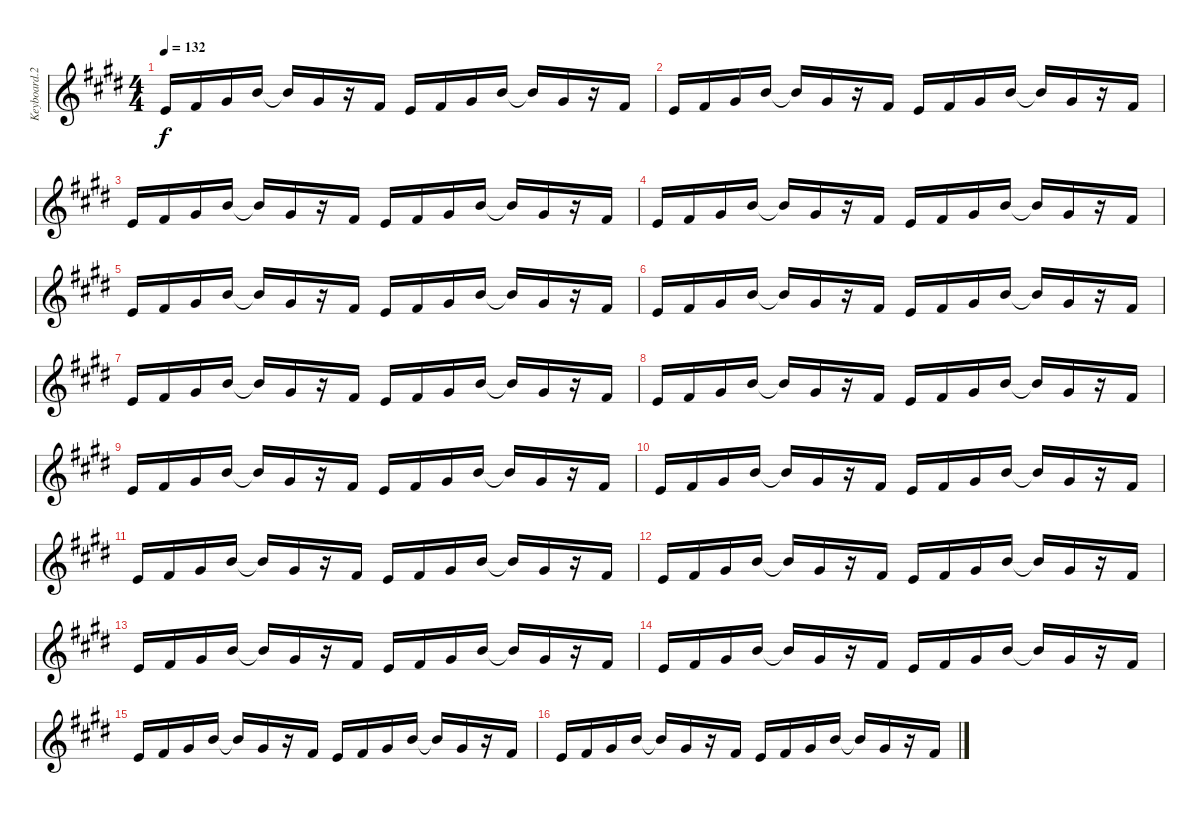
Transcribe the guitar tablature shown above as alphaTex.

\track ("Keyboard.2" "Keyboard.2") {instrument electricgrandpiano}
\staff {score}
\tuning (E4 B3 G3 D3 A2 E2 B1) {hide}
\ts (4 4)
\tempo 132
\clef g2
\ks e
0.1.16{dy f} 2.1.16 4.1.16 7.1.16 7.1{t}.16 4.1.16 r.16 2.1.16 0.1.16 2.1.16 4.1.16 7.1.16 7.1{t}.16 4.1.16 r.16 2.1.16 |
0.1.16 2.1.16 4.1.16 7.1.16 7.1{t}.16 4.1.16 r.16 2.1.16 0.1.16 2.1.16 4.1.16 7.1.16 7.1{t}.16 4.1.16 r.16 2.1.16 |
0.1.16 2.1.16 4.1.16 7.1.16 7.1{t}.16 4.1.16 r.16 2.1.16 0.1.16 2.1.16 4.1.16 7.1.16 7.1{t}.16 4.1.16 r.16 2.1.16 |
0.1.16 2.1.16 4.1.16 7.1.16 7.1{t}.16 4.1.16 r.16 2.1.16 0.1.16 2.1.16 4.1.16 7.1.16 7.1{t}.16 4.1.16 r.16 2.1.16 |
0.1.16 2.1.16 4.1.16 7.1.16 7.1{t}.16 4.1.16 r.16 2.1.16 0.1.16 2.1.16 4.1.16 7.1.16 7.1{t}.16 4.1.16 r.16 2.1.16 |
0.1.16 2.1.16 4.1.16 7.1.16 7.1{t}.16 4.1.16 r.16 2.1.16 0.1.16 2.1.16 4.1.16 7.1.16 7.1{t}.16 4.1.16 r.16 2.1.16 |
0.1.16 2.1.16 4.1.16 7.1.16 7.1{t}.16 4.1.16 r.16 2.1.16 0.1.16 2.1.16 4.1.16 7.1.16 7.1{t}.16 4.1.16 r.16 2.1.16 |
0.1.16 2.1.16 4.1.16 7.1.16 7.1{t}.16 4.1.16 r.16 2.1.16 0.1.16 2.1.16 4.1.16 7.1.16 7.1{t}.16 4.1.16 r.16 2.1.16 |
0.1.16 2.1.16 4.1.16 7.1.16 7.1{t}.16 4.1.16 r.16 2.1.16 0.1.16 2.1.16 4.1.16 7.1.16 7.1{t}.16 4.1.16 r.16 2.1.16 |
0.1.16 2.1.16 4.1.16 7.1.16 7.1{t}.16 4.1.16 r.16 2.1.16 0.1.16 2.1.16 4.1.16 7.1.16 7.1{t}.16 4.1.16 r.16 2.1.16 |
0.1.16 2.1.16 4.1.16 7.1.16 7.1{t}.16 4.1.16 r.16 2.1.16 0.1.16 2.1.16 4.1.16 7.1.16 7.1{t}.16 4.1.16 r.16 2.1.16 |
0.1.16 2.1.16 4.1.16 7.1.16 7.1{t}.16 4.1.16 r.16 2.1.16 0.1.16 2.1.16 4.1.16 7.1.16 7.1{t}.16 4.1.16 r.16 2.1.16 |
0.1.16 2.1.16 4.1.16 7.1.16 7.1{t}.16 4.1.16 r.16 2.1.16 0.1.16 2.1.16 4.1.16 7.1.16 7.1{t}.16 4.1.16 r.16 2.1.16 |
0.1.16 2.1.16 4.1.16 7.1.16 7.1{t}.16 4.1.16 r.16 2.1.16 0.1.16 2.1.16 4.1.16 7.1.16 7.1{t}.16 4.1.16 r.16 2.1.16 |
0.1.16 2.1.16 4.1.16 7.1.16 7.1{t}.16 4.1.16 r.16 2.1.16 0.1.16 2.1.16 4.1.16 7.1.16 7.1{t}.16 4.1.16 r.16 2.1.16 |
0.1.16 2.1.16 4.1.16 7.1.16 7.1{t}.16 4.1.16 r.16 2.1.16 0.1.16 2.1.16 4.1.16 7.1.16 7.1{t}.16 4.1.16 r.16 2.1.16
